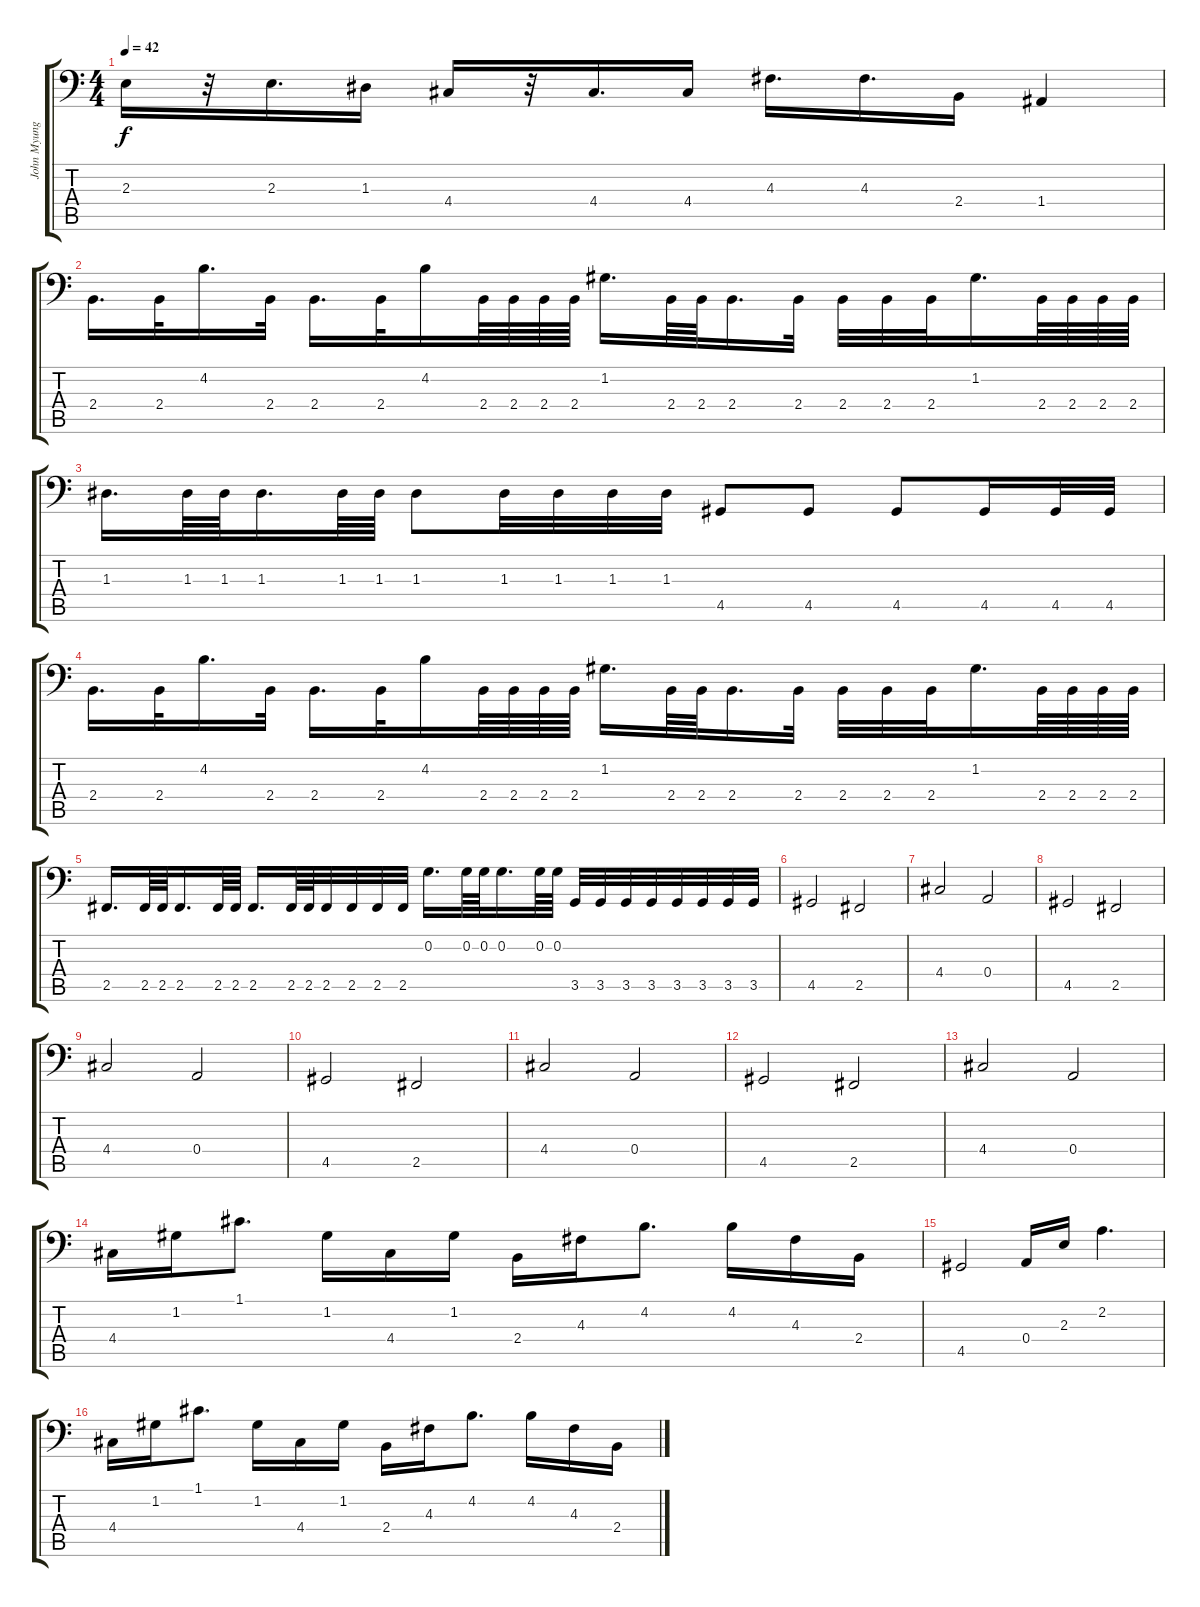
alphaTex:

\track ("John Myung" "John Myung") {instrument electricbassfinger}
\staff {score tabs}
\tuning (C3 G2 D2 A1 E1 B0) {hide}
\ts (4 4)
\tempo 42
\clef f4
\ks c
2.3.16{dy f} r.32 2.3.16{d} 1.3.16 4.4.16 r.32 4.4.16{d} 4.4.16 4.3.16{d} 4.3.16{d} 2.4.16 1.4.4 |
2.4.16{d} 2.4.32 4.2.16{d} 2.4.32 2.4.16{d} 2.4.32 4.2.16 2.4.64 2.4.64 2.4.64 2.4.64 1.2.16{d} 2.4.64 2.4.64 2.4.16{d} 2.4.32 2.4.32 2.4.32 2.4.32 1.2.16{d} 2.4.64 2.4.64 2.4.64 2.4.64 |
1.3.16{d} 1.3.64 1.3.64 1.3.16{d} 1.3.64 1.3.64 1.3.8 1.3.32 1.3.32 1.3.32 1.3.32 4.5.8 4.5.8 4.5.8 4.5.16 4.5.32 4.5.32 |
2.4.16{d} 2.4.32 4.2.16{d} 2.4.32 2.4.16{d} 2.4.32 4.2.16 2.4.64 2.4.64 2.4.64 2.4.64 1.2.16{d} 2.4.64 2.4.64 2.4.16{d} 2.4.32 2.4.32 2.4.32 2.4.32 1.2.16{d} 2.4.64 2.4.64 2.4.64 2.4.64 |
2.5.16{d} 2.5.64 2.5.64 2.5.16{d} 2.5.64 2.5.64 2.5.16{d} 2.5.64 2.5.64 2.5.32 2.5.32 2.5.32 2.5.32 0.2.16{d} 0.2.64 0.2.64 0.2.16{d} 0.2.64 0.2.64 3.5.32 3.5.32 3.5.32 3.5.32 3.5.32 3.5.32 3.5.32 3.5.32 |
4.5.2 2.5.2 |
4.4.2 0.4.2 |
4.5.2 2.5.2 |
4.4.2 0.4.2 |
4.5.2 2.5.2 |
4.4.2 0.4.2 |
4.5.2 2.5.2 |
4.4.2 0.4.2 |
4.4.16 1.2.16 1.1.8{d} 1.2.16 4.4.16 1.2.16 2.4.16 4.3.16 4.2.8{d} 4.2.16 4.3.16 2.4.16 |
4.5.2 0.4.16 2.3.16 2.2.4{d} |
4.4.16 1.2.16 1.1.8{d} 1.2.16 4.4.16 1.2.16 2.4.16 4.3.16 4.2.8{d} 4.2.16 4.3.16 2.4.16
